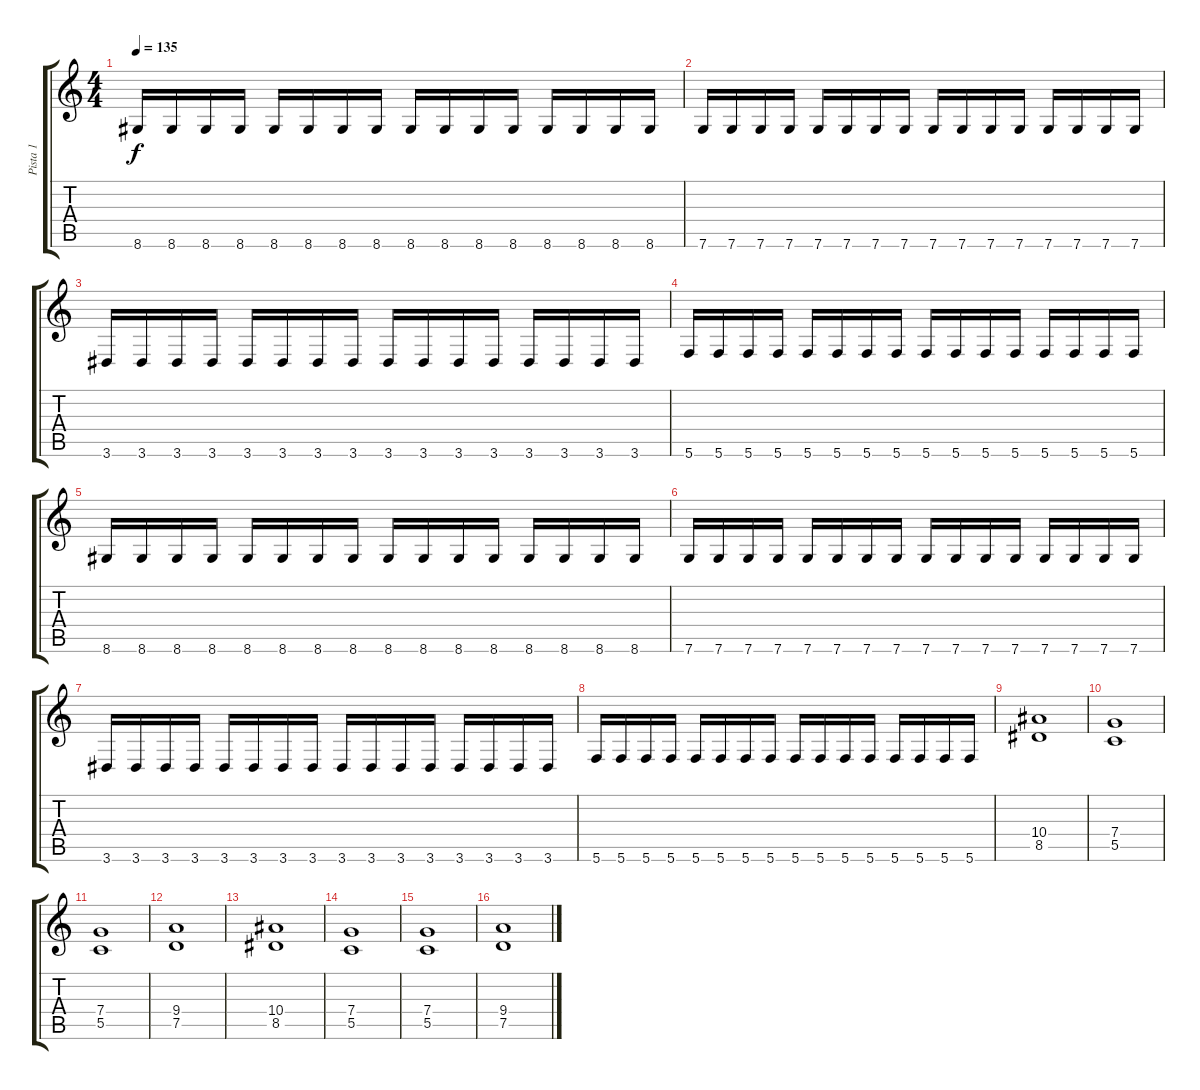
\track ("Pista 1" "Pista 1") {instrument distortionguitar}
\staff {score tabs}
\tuning (D4 A3 F3 C3 G2 C2) {hide}
\ts (4 4)
\tempo 135
\clef g2
\ks c
8.6.16{dy f} 8.6.16 8.6.16 8.6.16 8.6.16 8.6.16 8.6.16 8.6.16 8.6.16 8.6.16 8.6.16 8.6.16 8.6.16 8.6.16 8.6.16 8.6.16 |
7.6.16 7.6.16 7.6.16 7.6.16 7.6.16 7.6.16 7.6.16 7.6.16 7.6.16 7.6.16 7.6.16 7.6.16 7.6.16 7.6.16 7.6.16 7.6.16 |
3.6.16 3.6.16 3.6.16 3.6.16 3.6.16 3.6.16 3.6.16 3.6.16 3.6.16 3.6.16 3.6.16 3.6.16 3.6.16 3.6.16 3.6.16 3.6.16 |
5.6.16 5.6.16 5.6.16 5.6.16 5.6.16 5.6.16 5.6.16 5.6.16 5.6.16 5.6.16 5.6.16 5.6.16 5.6.16 5.6.16 5.6.16 5.6.16 |
8.6.16 8.6.16 8.6.16 8.6.16 8.6.16 8.6.16 8.6.16 8.6.16 8.6.16 8.6.16 8.6.16 8.6.16 8.6.16 8.6.16 8.6.16 8.6.16 |
7.6.16 7.6.16 7.6.16 7.6.16 7.6.16 7.6.16 7.6.16 7.6.16 7.6.16 7.6.16 7.6.16 7.6.16 7.6.16 7.6.16 7.6.16 7.6.16 |
3.6.16 3.6.16 3.6.16 3.6.16 3.6.16 3.6.16 3.6.16 3.6.16 3.6.16 3.6.16 3.6.16 3.6.16 3.6.16 3.6.16 3.6.16 3.6.16 |
5.6.16 5.6.16 5.6.16 5.6.16 5.6.16 5.6.16 5.6.16 5.6.16 5.6.16 5.6.16 5.6.16 5.6.16 5.6.16 5.6.16 5.6.16 5.6.16 |
(10.4 8.5).1 |
(7.4 5.5).1 |
(7.4 5.5).1 |
(9.4 7.5).1 |
(10.4 8.5).1 |
(7.4 5.5).1 |
(7.4 5.5).1 |
(9.4 7.5).1
